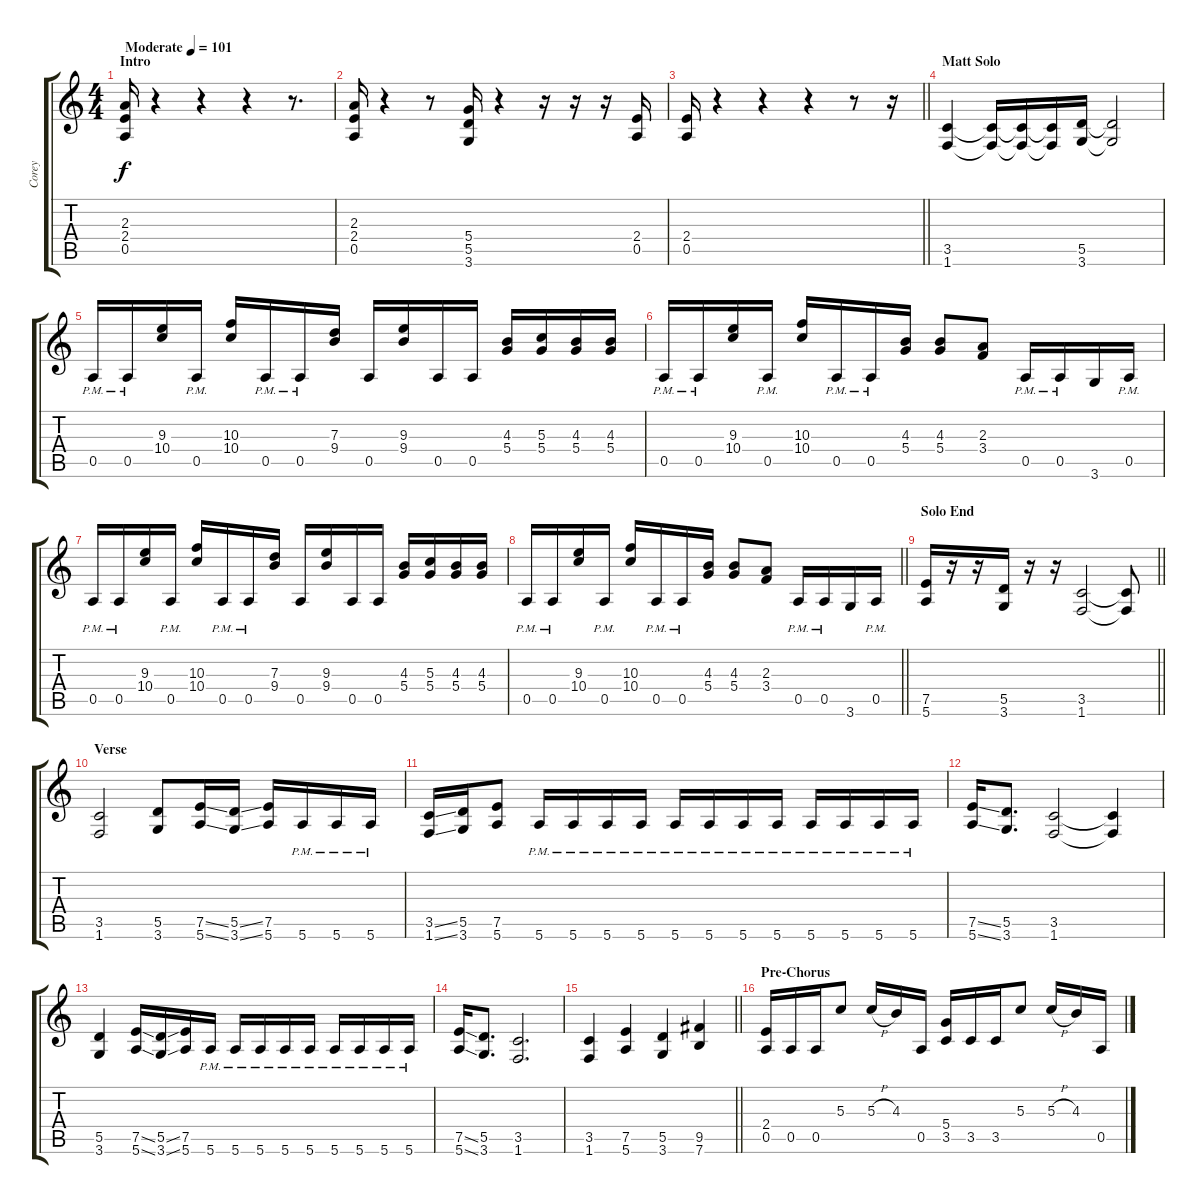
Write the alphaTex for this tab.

\track ("Corey" "Corey") {instrument distortionguitar}
\staff {score tabs}
\tuning (E4 B3 G3 D3 A2 E2) {hide}
\ts (4 4)
\section ("" "Intro")
\tempo (101 "Moderate")
\clef g2
\ks c
(2.3 2.4 0.5).16{dy f instrument distortionguitar} r.4 r.4 r.4 r.8{d} |
(2.3 2.4 0.5).16 r.4 r.8 (5.4 5.5 3.6).16 r.4 r.16 r.16 r.16 (2.4 0.5).16 |
\barLineRight lightlight
(2.4 0.5).16 r.4 r.4 r.4 r.8 r.16 |
\section ("" "Matt Solo")
(3.5 1.6).4 (3.5{t} 1.6{t}).16 (3.5{t} 1.6{t}).16 (3.5{t} 1.6{t}).16 (5.5 3.6).16 (5.5{t} 3.6{t}).2 |
0.5{pm}.16 0.5{pm}.16 (9.3 10.4).16 0.5{pm}.16 (10.3 10.4).16 0.5{pm}.16 0.5{pm}.16 (7.3 9.4).16 0.5.16 (9.3 9.4).16 0.5.16 0.5.16 (4.3 5.4).16 (5.3 5.4).16 (4.3 5.4).16 (4.3 5.4).16 |
0.5{pm}.16 0.5{pm}.16 (9.3 10.4).16 0.5{pm}.16 (10.3 10.4).16 0.5{pm}.16 0.5{pm}.16 (4.3 5.4).16 (4.3 5.4).8 (2.3 3.4).8 0.5{pm}.16 0.5{pm}.16 3.6.16 0.5{pm}.16 |
0.5{pm}.16 0.5{pm}.16 (9.3 10.4).16 0.5{pm}.16 (10.3 10.4).16 0.5{pm}.16 0.5{pm}.16 (7.3 9.4).16 0.5.16 (9.3 9.4).16 0.5.16 0.5.16 (4.3 5.4).16 (5.3 5.4).16 (4.3 5.4).16 (4.3 5.4).16 |
\barLineRight lightlight
0.5{pm}.16 0.5{pm}.16 (9.3 10.4).16 0.5{pm}.16 (10.3 10.4).16 0.5{pm}.16 0.5{pm}.16 (4.3 5.4).16 (4.3 5.4).8 (2.3 3.4).8 0.5{pm}.16 0.5{pm}.16 3.6.16 0.5{pm}.16 |
\section ("" "Solo End")
\barLineRight lightlight
(7.5 5.6).16 r.16 r.16 (5.5 3.6).16 r.16 r.16 (3.5 1.6).2 (3.5{t} 1.6{t}).8 |
\section ("" "Verse")
(3.5 1.6).2 (5.5 3.6).8 (7.5{ss} 5.6{ss}).16 (5.5{ss} 3.6{ss}).16 (7.5 5.6).16 5.6{pm}.16 5.6{pm}.16 5.6{pm}.16 |
(3.5{ss} 1.6{ss}).16 (5.5 3.6).16 (7.5 5.6).8 5.6{pm}.16 5.6{pm}.16 5.6{pm}.16 5.6{pm}.16 5.6{pm}.16 5.6{pm}.16 5.6{pm}.16 5.6{pm}.16 5.6{pm}.16 5.6{pm}.16 5.6{pm}.16 5.6{pm}.16 |
(7.5{ss} 5.6{ss}).16 (5.5 3.6).8{d} (3.5 1.6).2 (3.5{t} 1.6{t}).4 |
(5.5 3.6).4 (7.5{ss} 5.6{ss}).16 (5.5{ss} 3.6{ss}).16 (7.5 5.6).16 5.6{pm}.16 5.6{pm}.16 5.6{pm}.16 5.6{pm}.16 5.6{pm}.16 5.6{pm}.16 5.6{pm}.16 5.6{pm}.16 5.6{pm}.16 |
(7.5{ss} 5.6{ss}).16 (5.5 3.6).8{d} (3.5 1.6).2{d} |
\barLineRight lightlight
(3.5 1.6).4 (7.5 5.6).4 (5.5 3.6).4 (9.5 7.6).4 |
\section ("" "Pre-Chorus")
(2.4 0.5).16 0.5.16 0.5.16 5.3.8 5.3{h}.16 4.3.16 0.5.16 (5.4 3.5).16 3.5.16 3.5.16 5.3.8 5.3{h}.16 4.3.16 0.5.16
